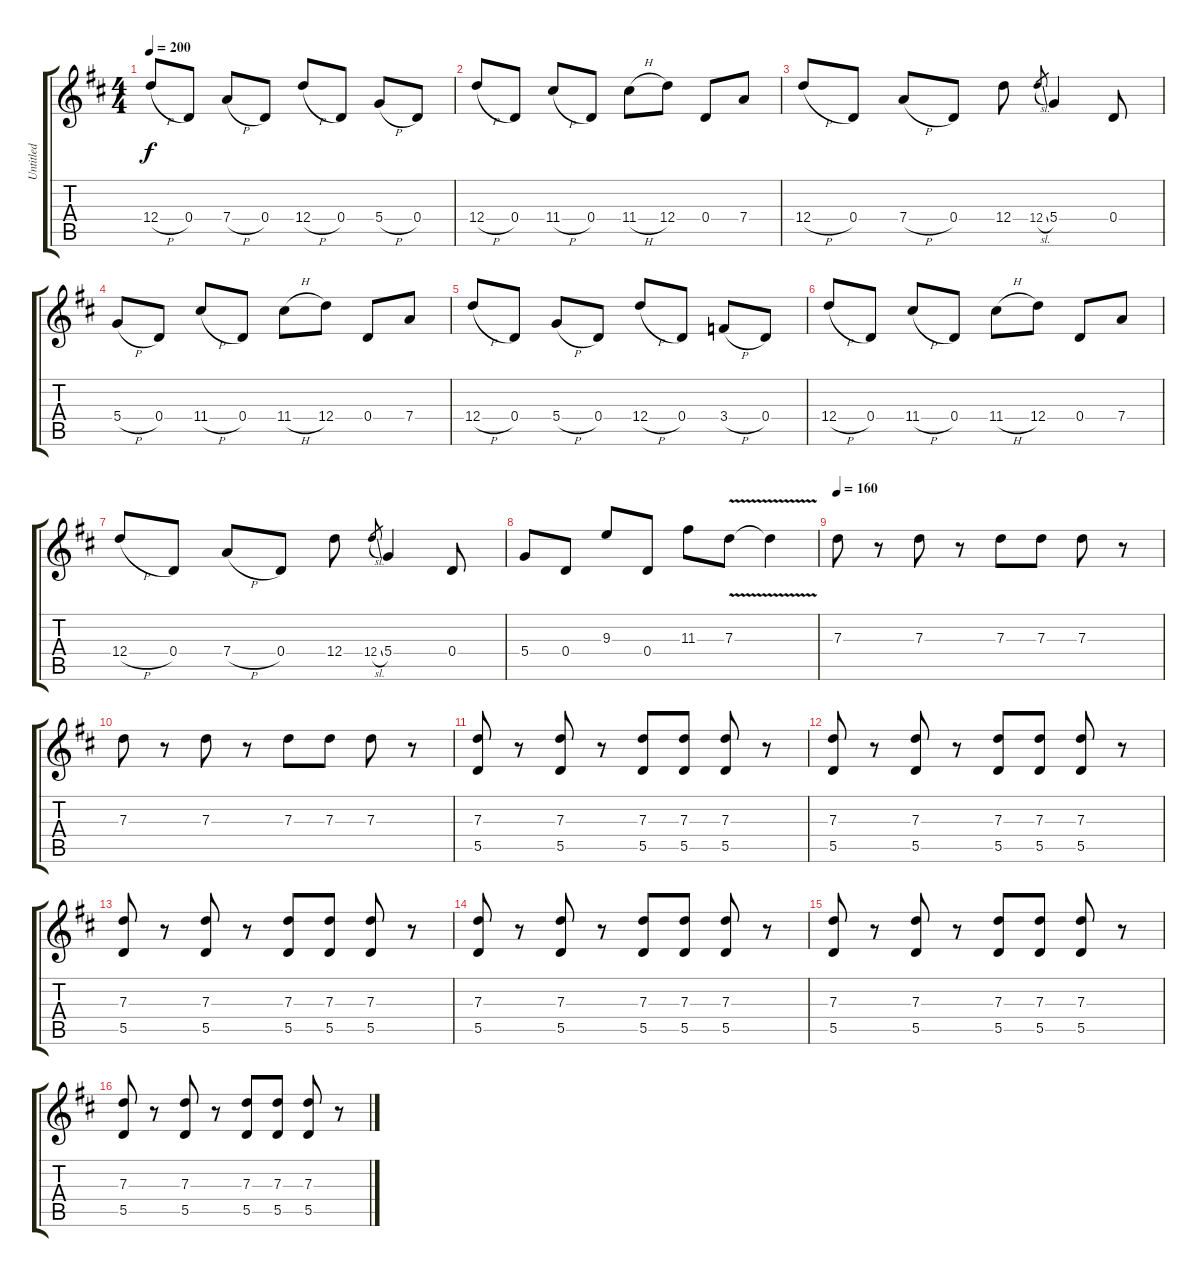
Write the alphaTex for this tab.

\track ("Untitled" "Untitled") {instrument distortionguitar}
\staff {score tabs}
\tuning (E4 B3 G3 D3 A2 D2) {hide}
\ts (4 4)
\tempo 200
\clef g2
\ks d
12.4{h}.8{dy f instrument distortionguitar} 0.4.8 7.4{h}.8 0.4.8 12.4{h}.8 0.4.8 5.4{h}.8 0.4.8 |
12.4{h}.8 0.4.8 11.4{h}.8 0.4.8 11.4{h}.8 12.4.8 0.4.8 7.4.8 |
12.4{h}.8 0.4.8 7.4{h}.8 0.4.8 12.4.8 12.4{sl}.8{gr} 5.4.4 0.4.8 |
5.4{h}.8 0.4.8 11.4{h}.8 0.4.8 11.4{h}.8 12.4.8 0.4.8 7.4.8 |
12.4{h}.8 0.4.8 5.4{h}.8 0.4.8 12.4{h}.8 0.4.8 3.4{h}.8 0.4.8 |
12.4{h}.8 0.4.8 11.4{h}.8 0.4.8 11.4{h}.8 12.4.8 0.4.8 7.4.8 |
12.4{h}.8 0.4.8 7.4{h}.8 0.4.8 12.4.8 12.4{sl}.8{gr} 5.4.4 0.4.8 |
5.4.8 0.4.8 9.3.8 0.4.8 11.3.8 7.3{v}.8 7.3{v t}.4 |
\tempo 160
7.3.8 r.8 7.3.8 r.8 7.3.8 7.3.8 7.3.8 r.8 |
7.3.8 r.8 7.3.8 r.8 7.3.8 7.3.8 7.3.8 r.8 |
(7.3 5.5).8 r.8 (7.3 5.5).8 r.8 (7.3 5.5).8 (7.3 5.5).8 (7.3 5.5).8 r.8 |
(7.3 5.5).8 r.8 (7.3 5.5).8 r.8 (7.3 5.5).8 (7.3 5.5).8 (7.3 5.5).8 r.8 |
(7.3 5.5).8 r.8 (7.3 5.5).8 r.8 (7.3 5.5).8 (7.3 5.5).8 (7.3 5.5).8 r.8 |
(7.3 5.5).8 r.8 (7.3 5.5).8 r.8 (7.3 5.5).8 (7.3 5.5).8 (7.3 5.5).8 r.8 |
(7.3 5.5).8 r.8 (7.3 5.5).8 r.8 (7.3 5.5).8 (7.3 5.5).8 (7.3 5.5).8 r.8 |
(7.3 5.5).8 r.8 (7.3 5.5).8 r.8 (7.3 5.5).8 (7.3 5.5).8 (7.3 5.5).8 r.8
